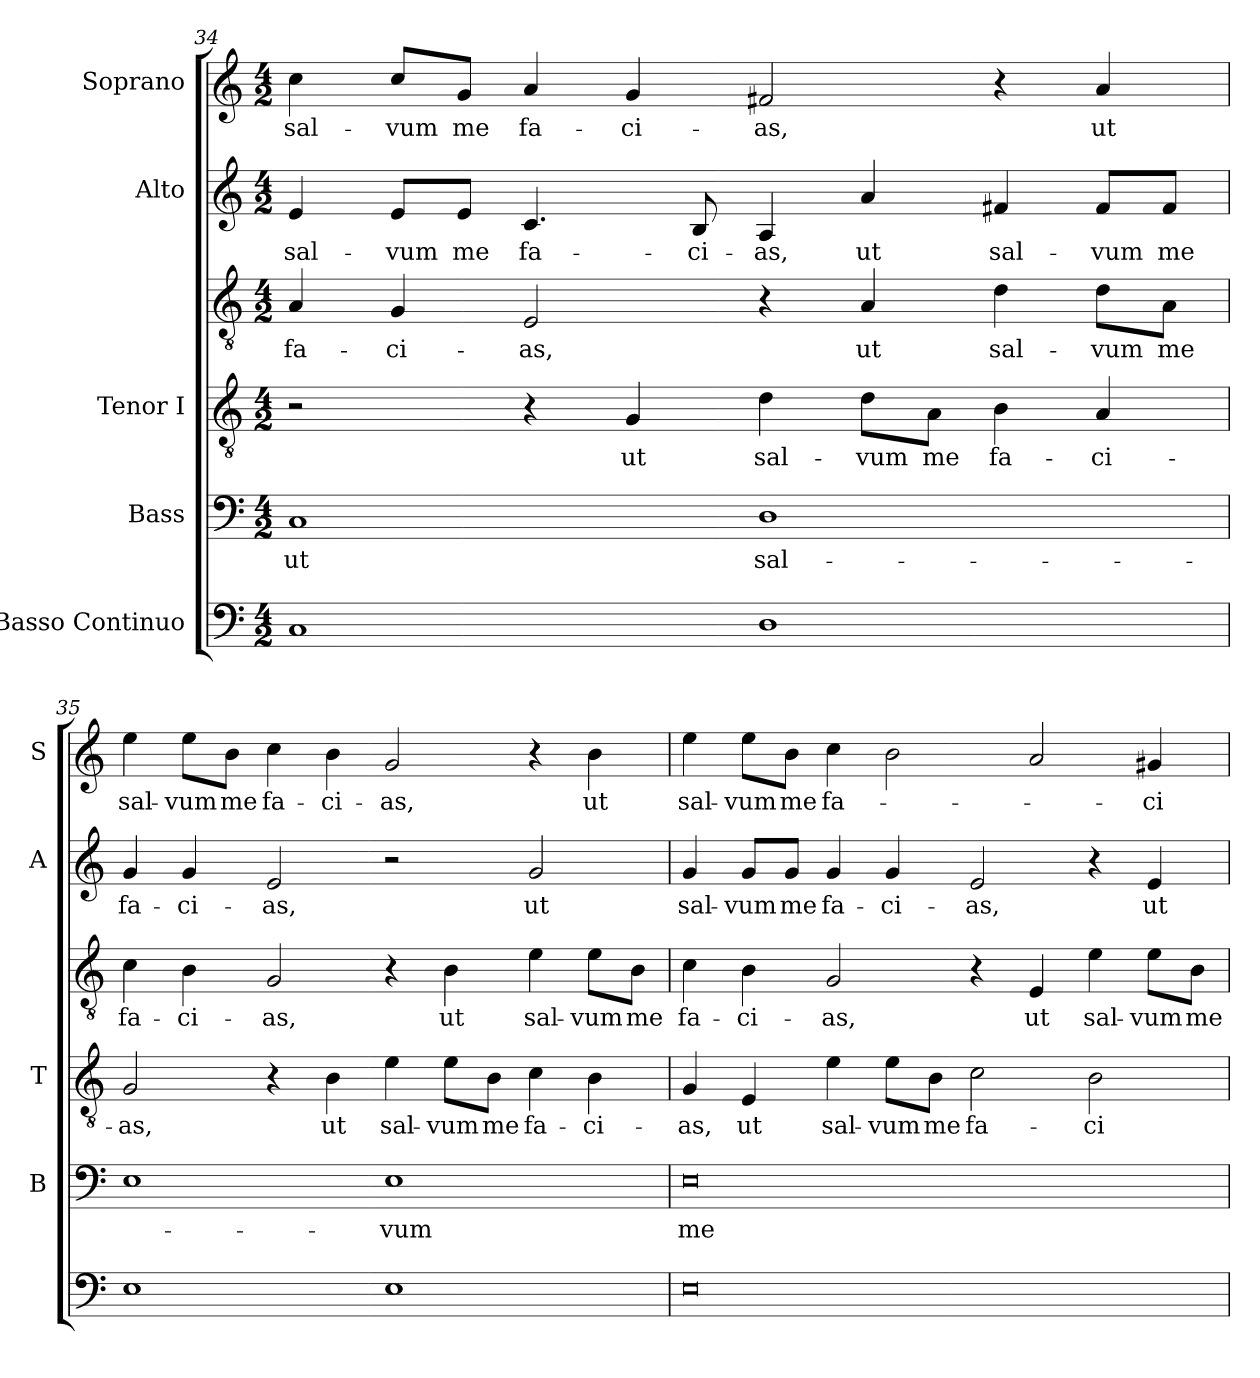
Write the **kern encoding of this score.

**kern	**kern	**text	**kern	**text	**kern	**text	**kern	**text	**kern	**text
*part5	*part4	*part4	*part3	*part3	*part3	*part3	*part2	*part2	*part1	*part1
*staff6	*staff5	*staff5	*staff4	*staff4	*staff3	*staff3	*staff2	*staff2	*staff1	*staff1
*I"Basso Continuo	*I"Bass	*	*I"Tenor I	*	*	*	*I"Alto	*	*I"Soprano	*
*	*I'B	*	*I'T	*	*	*	*I'A	*	*I'S	*
!!LO:PB:g=z
*clefF4	*clefF4	*	*clefGv2	*	*clefGv2	*	*clefG2	*	*clefG2	*
*	*ITrd7c12	*	*	*	*	*	*	*	*	*
*k[]	*k[]	*	*k[]	*	*k[]	*	*k[]	*	*k[]	*
*C:	*C:	*	*C:	*	*C:	*	*C:	*	*C:	*
*M4/2	*M4/2	*	*M4/2	*	*M4/2	*	*M4/2	*	*M4/2	*
=34	=34	=34	=34	=34	=34	=34	=34	=34	=34	=34
!	!	!LO:LY:b:color=#000000	!	!	!	!	!	!	!	!
!	!	!	!	!	!	!LO:LY:b:color=#000000	!	!	!	!
!	!	!	!	!	!	!	!	!LO:LY:b:color=#000000	!	!
!	!	!	!	!	!	!	!	!	!	!LO:LY:b:color=#000000
1Ci	1CCi	ut	2r	.	4Ai/	fa-	4ei/	sal-	4cci\	sal-
!	!	!	!	!	!	!LO:LY:b:color=#000000	!	!	!	!
!	!	!	!	!	!	!	!	!LO:LY:b:color=#000000	!	!
!	!	!	!	!	!	!	!	!	!	!LO:LY:b:color=#000000
.	.	.	.	.	4Gi/	-ci-	8ei/L	-vum	8cci/L	-vum
!	!	!	!	!	!	!	!	!LO:LY:b:color=#000000	!	!
!	!	!	!	!	!	!	!	!	!	!LO:LY:b:color=#000000
.	.	.	.	.	.	.	8ei/J	me	8gi/J	me
!	!	!	!	!	!	!LO:LY:b:color=#000000	!	!	!	!
!	!	!	!	!	!	!	!	!LO:LY:b:color=#000000	!	!
!	!	!	!	!	!	!	!	!	!	!LO:LY:b:color=#000000
.	.	.	4r	.	2Ei/	-as,	4.ci/	fa-	4ai/	fa-
!	!	!	!	!LO:LY:b:color=#000000	!	!	!	!	!	!
!	!	!	!	!	!	!	!	!	!	!LO:LY:b:color=#000000
.	.	.	4Gi/	ut	.	.	.	.	4gi/	-ci-
!	!	!	!	!	!	!	!	!LO:LY:b:color=#000000	!	!
.	.	.	.	.	.	.	8Bi/	-ci-	.	.
!	!	!LO:LY:b:color=#000000	!	!	!	!	!	!	!	!
!	!	!	!	!LO:LY:b:color=#000000	!	!	!	!	!	!
!	!	!	!	!	!	!	!	!LO:LY:b:color=#000000	!	!
!	!	!	!	!	!	!	!	!	!	!LO:LY:b:color=#000000
1Di	1DDi	sal-	4di\	sal-	4r	.	4Ai/	-as,	2f#Xi/	-as,
!	!	!	!	!LO:LY:b:color=#000000	!	!	!	!	!	!
!	!	!	!	!	!	!LO:LY:b:color=#000000	!	!	!	!
!	!	!	!	!	!	!	!	!LO:LY:b:color=#000000	!	!
.	.	.	8di\L	-vum	4Ai/	ut	4ai/	ut	.	.
!	!	!	!	!LO:LY:b:color=#000000	!	!	!	!	!	!
.	.	.	8Ai\J	me	.	.	.	.	.	.
!	!	!	!	!LO:LY:b:color=#000000	!	!	!	!	!	!
!	!	!	!	!	!	!LO:LY:b:color=#000000	!	!	!	!
!	!	!	!	!	!	!	!	!LO:LY:b:color=#000000	!	!
.	.	.	4Bi\	fa-	4di\	sal-	4f#Xi/	sal-	4r	.
!	!	!	!	!LO:LY:b:color=#000000	!	!	!	!	!	!
!	!	!	!	!	!	!LO:LY:b:color=#000000	!	!	!	!
!	!	!	!	!	!	!	!	!LO:LY:b:color=#000000	!	!
!	!	!	!	!	!	!	!	!	!	!LO:LY:b:color=#000000
.	.	.	4Ai/	-ci-	8di\L	-vum	8f#i/L	-vum	4ai/	ut
!	!	!	!	!	!	!LO:LY:b:color=#000000	!	!	!	!
!	!	!	!	!	!	!	!	!LO:LY:b:color=#000000	!	!
.	.	.	.	.	8Ai\J	me	8f#i/J	me	.	.
=35	=35	=35	=35	=35	=35	=35	=35	=35	=35	=35
!	!	!	!	!LO:LY:b:color=#000000	!	!	!	!	!	!
!	!	!	!	!	!	!LO:LY:b:color=#000000	!	!	!	!
!	!	!	!	!	!	!	!	!LO:LY:b:color=#000000	!	!
!	!	!	!	!	!	!	!	!	!	!LO:LY:b:color=#000000
1Ei	1EEi	.	2Gi/	-as,	4ci\	fa-	4gi/	fa-	4eei\	sal-
!	!	!	!	!	!	!LO:LY:b:color=#000000	!	!	!	!
!	!	!	!	!	!	!	!	!LO:LY:b:color=#000000	!	!
!	!	!	!	!	!	!	!	!	!	!LO:LY:b:color=#000000
.	.	.	.	.	4Bi\	-ci-	4gi/	-ci-	8eei\L	-vum
!	!	!	!	!	!	!	!	!	!	!LO:LY:b:color=#000000
.	.	.	.	.	.	.	.	.	8bi\J	me
!	!	!	!	!	!	!LO:LY:b:color=#000000	!	!	!	!
!	!	!	!	!	!	!	!	!LO:LY:b:color=#000000	!	!
!	!	!	!	!	!	!	!	!	!	!LO:LY:b:color=#000000
.	.	.	4r	.	2Gi/	-as,	2ei/	-as,	4cci\	fa-
!	!	!	!	!LO:LY:b:color=#000000	!	!	!	!	!	!
!	!	!	!	!	!	!	!	!	!	!LO:LY:b:color=#000000
.	.	.	4Bi\	ut	.	.	.	.	4bi\	-ci-
!	!	!LO:LY:b:color=#000000	!	!	!	!	!	!	!	!
!	!	!	!	!LO:LY:b:color=#000000	!	!	!	!	!	!
!	!	!	!	!	!	!	!	!	!	!LO:LY:b:color=#000000
1Ei	1EEi	-vum	4ei\	sal-	4r	.	2r	.	2gi/	-as,
!	!	!	!	!LO:LY:b:color=#000000	!	!	!	!	!	!
!	!	!	!	!	!	!LO:LY:b:color=#000000	!	!	!	!
.	.	.	8ei\L	-vum	4Bi\	ut	.	.	.	.
!	!	!	!	!LO:LY:b:color=#000000	!	!	!	!	!	!
.	.	.	8Bi\J	me	.	.	.	.	.	.
!	!	!	!	!LO:LY:b:color=#000000	!	!	!	!	!	!
!	!	!	!	!	!	!LO:LY:b:color=#000000	!	!	!	!
!	!	!	!	!	!	!	!	!LO:LY:b:color=#000000	!	!
.	.	.	4ci\	fa-	4ei\	sal-	2gi/	ut	4r	.
!	!	!	!	!LO:LY:b:color=#000000	!	!	!	!	!	!
!	!	!	!	!	!	!LO:LY:b:color=#000000	!	!	!	!
!	!	!	!	!	!	!	!	!	!	!LO:LY:b:color=#000000
.	.	.	4Bi\	-ci-	8ei\L	-vum	.	.	4bi\	ut
!	!	!	!	!	!	!LO:LY:b:color=#000000	!	!	!	!
.	.	.	.	.	8Bi\J	me	.	.	.	.
!!LO:LB:g=z
=36	=36	=36	=36	=36	=36	=36	=36	=36	=36	=36
!	!	!LO:LY:b:color=#000000	!	!	!	!	!	!	!	!
!	!	!	!	!LO:LY:b:color=#000000	!	!	!	!	!	!
!	!	!	!	!	!	!LO:LY:b:color=#000000	!	!	!	!
!	!	!	!	!	!	!	!	!LO:LY:b:color=#000000	!	!
!	!	!	!	!	!	!	!	!	!	!LO:LY:b:color=#000000
0Ei	0EEi	me	4Gi/	-as,	4ci\	fa-	4gi/	sal-	4eei\	sal-
!	!	!	!	!LO:LY:b:color=#000000	!	!	!	!	!	!
!	!	!	!	!	!	!LO:LY:b:color=#000000	!	!	!	!
!	!	!	!	!	!	!	!	!LO:LY:b:color=#000000	!	!
!	!	!	!	!	!	!	!	!	!	!LO:LY:b:color=#000000
.	.	.	4Ei/	ut	4Bi\	-ci-	8gi/L	-vum	8eei\L	-vum
!	!	!	!	!	!	!	!	!LO:LY:b:color=#000000	!	!
!	!	!	!	!	!	!	!	!	!	!LO:LY:b:color=#000000
.	.	.	.	.	.	.	8gi/J	me	8bi\J	me
!	!	!	!	!LO:LY:b:color=#000000	!	!	!	!	!	!
!	!	!	!	!	!	!LO:LY:b:color=#000000	!	!	!	!
!	!	!	!	!	!	!	!	!LO:LY:b:color=#000000	!	!
!	!	!	!	!	!	!	!	!	!	!LO:LY:b:color=#000000
.	.	.	4ei\	sal-	2Gi/	-as,	4gi/	fa-	4cci\	fa-
!	!	!	!	!LO:LY:b:color=#000000	!	!	!	!	!	!
!	!	!	!	!	!	!	!	!LO:LY:b:color=#000000	!	!
.	.	.	8ei\L	-vum	.	.	4gi/	-ci-	2bi\	.
!	!	!	!	!LO:LY:b:color=#000000	!	!	!	!	!	!
.	.	.	8Bi\J	me	.	.	.	.	.	.
!	!	!	!	!LO:LY:b:color=#000000	!	!	!	!	!	!
!	!	!	!	!	!	!	!	!LO:LY:b:color=#000000	!	!
.	.	.	2ci\	fa-	4r	.	2ei/	-as,	.	.
!	!	!	!	!	!	!LO:LY:b:color=#000000	!	!	!	!
.	.	.	.	.	4Ei/	ut	.	.	2ai/	.
!	!	!	!	!LO:LY:b:color=#000000	!	!	!	!	!	!
!	!	!	!	!	!	!LO:LY:b:color=#000000	!	!	!	!
.	.	.	2Bi\	-ci-	4ei\	sal-	4r	.	.	.
!	!	!	!	!	!	!LO:LY:b:color=#000000	!	!	!	!
!	!	!	!	!	!	!	!	!LO:LY:b:color=#000000	!	!
!	!	!	!	!	!	!	!	!	!	!LO:LY:b:color=#000000
.	.	.	.	.	8ei\L	-vum	4ei/	ut	4g#Xi/	-ci-
!	!	!	!	!	!	!LO:LY:b:color=#000000	!	!	!	!
.	.	.	.	.	8Bi\J	me	.	.	.	.
=	=	=	=	=	=	=	=	=	=	=
*-	*-	*-	*-	*-	*-	*-	*-	*-	*-	*-
